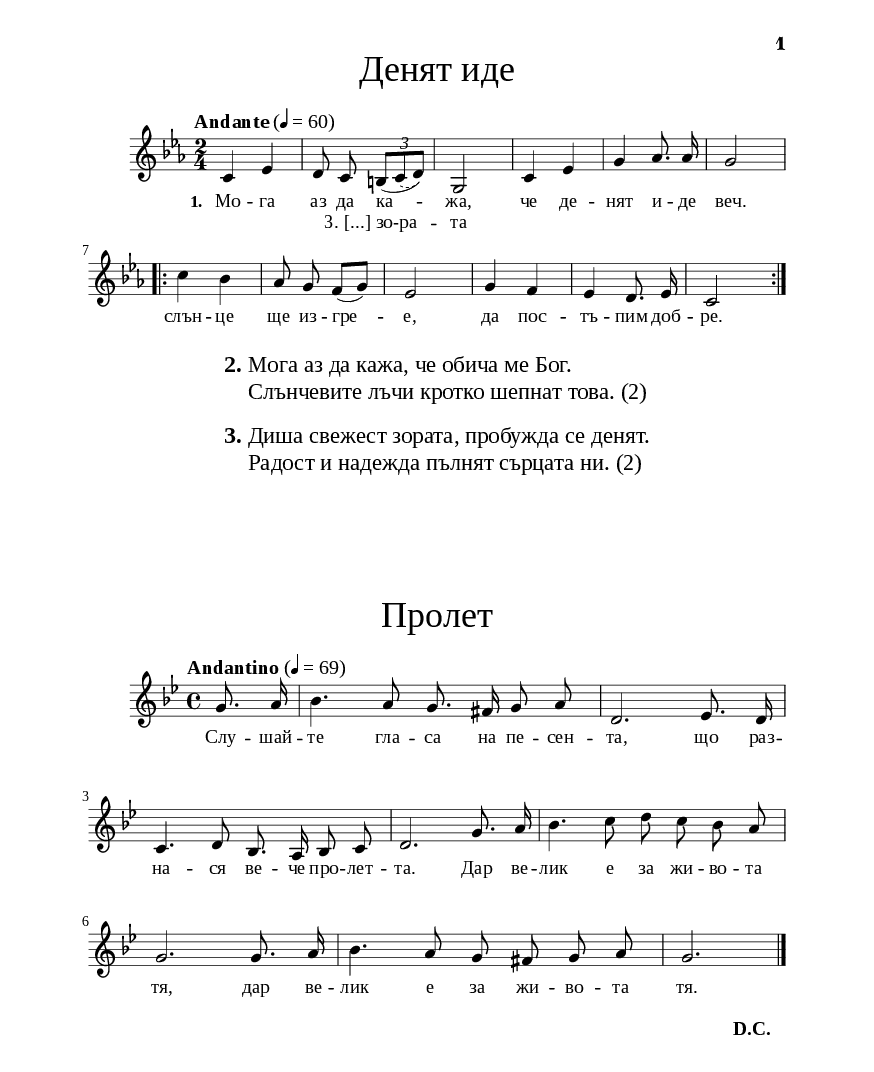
\version "2.24.4"

% include paper part and global functions
\include "include/globals.ily"

\bookpart {
  \label #'ref118_1
  \tocItem \markup "Денят иде"
  \include "include/bookpart-paper.ily"
  \paper {
      print-first-page-number = ##t
      bookpart-level-page-numbering = ##t
  print-page-number = ##t
      first-page-number = #101
}
\score {
    \include "include/score-layout.ily"

    \new Voice \absolute {
      \clef treble
      \key c \minor
      \time 2/4
      \tempoFunc "Andante" 4 "60"
      \autoBeamOff

      c'4 es'4 | d'8  c'8  \tuplet 3/2 { b8\=1([ \slurDashed c'8\=2(d'8\=2)\=1)] } \slurSolid | g2 | c'4 es'4 | g'4 as'8. as'16 | g'2 | \break

      \bar ".|:-|"    c''4 bes' | as'8 g'8 f' [(g') ] | es'2 | g'4 f' | es'4 d'8. es'16| c'2 \bar ":|." \break
    }

    \addlyrics {
      \set stanza = "1. " Мо -- га аз да ка -- жа, че де -- нят и -- де веч.

      слън -- це ще из -- гре -- е, да пос -- тъ -- пим доб -- ре.
    }

    \addlyrics {
      " " " " " " " 3. [...]" зо-ра -- та
    }

    \header {
      title = \titleFunc #'ref_desc_8 "Денят иде" " Denjat ide"
    }

    \midi{}

  } % score

 \markup \abs-fontsize #11 \override #`(baseline-skip . ,bgCoupletBaselineSkip){
    \fill-line {
      \column {
        \line {
          \bold "2."
          \column {
            "Мога аз да кажа, че обича ме Бог."
            "Слънчевите лъчи кротко шепнат това. (2)"
          }
        }
        \vspace #1
        \line {
          \bold "3."
          \column {
            "Диша свежест зората, пробужда се денят."
            "Радост и надежда пълнят сърцата ни. (2)"
          }
        }
      }
    }
  }



  \markup \vspace #5

  \label #'ref118_2
  \tocItem \markup "Пролет"
  \include "include/bookpart-paper.ily"
  \score {
    \include "include/score-layout.ily"

    \new Voice \absolute{
      \clef treble
      \key g \minor
      \time 4/4
      \tempoFunc "Andantino" 4 "69"
      \autoBeamOff
      \partial 4
      g'8. a'16 | bes'4. a'8 g'8. fis'16 g'8 a'8 | d'2. es'8. d'16 | \break

      c'4. d'8 bes8. a16 bes8 c'8  d'2. g'8. a'16 | bes'4. c''8 d''8 c''8 bes'8 a'8 |\break |

      g'2. g'8. a'16 | bes'4. a'8 g'8 fis'8 g'8 a'8 | g'2. \bar "|."
    }

    \addlyrics {
      Слу  --  шай  --
      те   гла  --  са   на   пе  --  сен  --  та,   що   раз  --  на  --
      ся   ве  --  че   про  --  лет  --  та.   Дар   ве  --  лик   е
      за   жи  --  во  --  та   тя,   дар   ве  --  лик   е   за   жи  --
      во  -- та тя.
    }

    \header {
      title = \titleFunc #'ref_desc_11 "Пролет" "Prolet"
    }

    \midi{}

  } % score

  \markup \dc-one "D.C."

  % \markup \fontsize #bgCoupletFontSize {
  %   \hspace #18
  %   \override #`(baseline-skip . ,bgCoupletBaselineSkip)
  %   \column {
  %     \line { 2. Красота, ухание се лей,  }
  %     \line {   "   "  изобилно блика радостта,}
  %     \line {   "   " Слушайте и пейте в пролетта, }
  %     \line {   "   " слушайте и пейте в пролетта. }
  %   }

  % } % markup


} % bookpart

